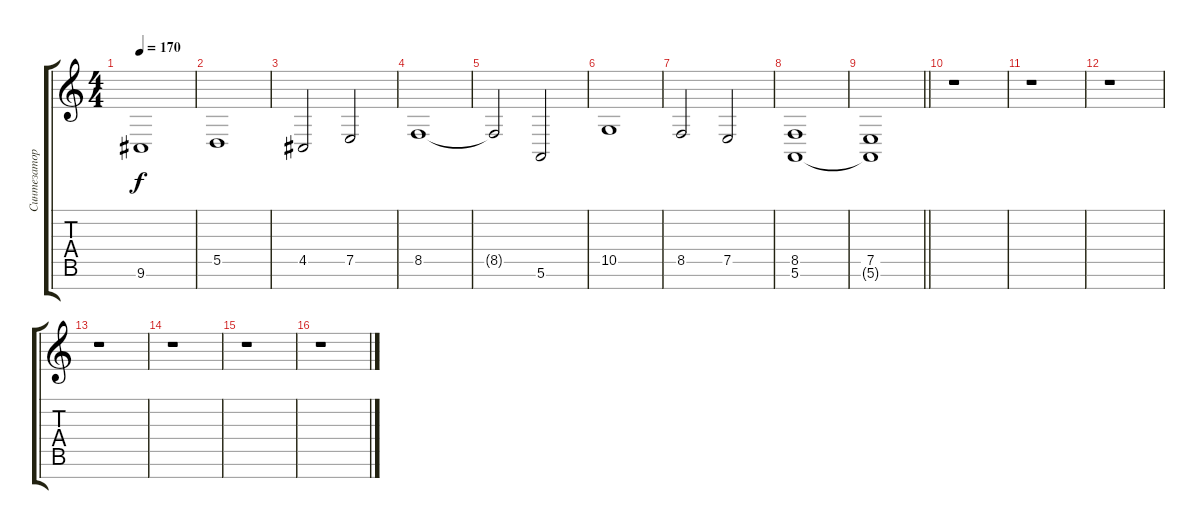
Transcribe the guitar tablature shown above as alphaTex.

\track ("Синтезатор Links" "Синтезатор") {instrument stringensemble1}
\staff {score tabs}
\tuning (E4 B3 G3 D3 A2 E2 B1) {hide}
\ts (4 4)
\tempo 170
\clef g2
\ks c
9.6.1{dy f} |
5.5.1 |
4.5.2 7.5.2 |
8.5.1 |
8.5{t}.2 5.6.2 |
10.5.1 |
8.5.2 7.5.2 |
(8.5 5.6).1 |
\barLineRight lightlight
(7.5 5.6{t}).1 |
r.1 |
r.1 |
r.1 |
r.1 |
r.1 |
r.1 |
r.1
